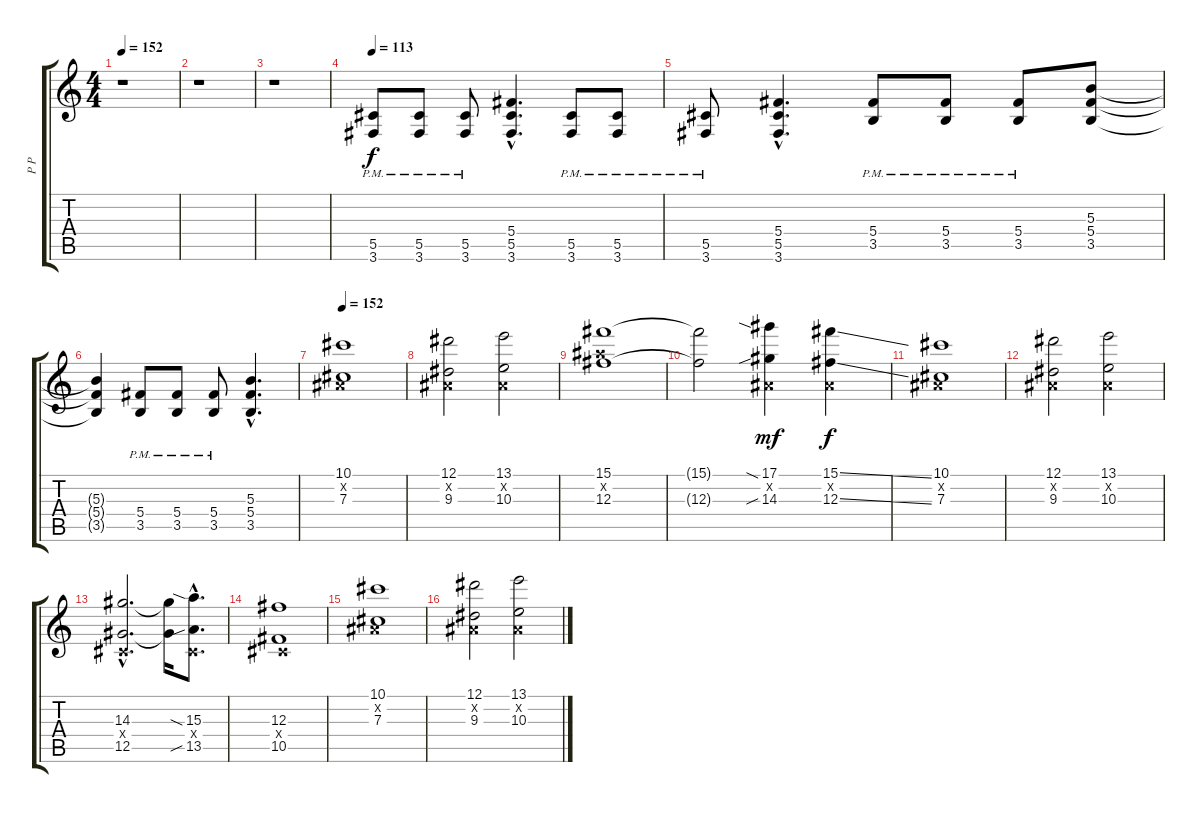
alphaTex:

\track ("P P" "P P") {instrument distortionguitar}
\staff {score tabs}
\tuning (Eb4 Bb3 Gb3 Db3 Ab2 Eb2) {hide}
\ts (4 4)
\tempo 152
\clef g2
\ks c
r.1{dy f} |
r.1 |
r.1 |
\tempo 113
(5.5{pm} 3.6{pm}).8{volume 13 instrument distortionguitar} (5.5{pm} 3.6{pm}).8 (5.5{pm} 3.6{pm}).8 (5.4{hac} 5.5{hac} 3.6{hac}).4{d} (5.5{pm} 3.6{pm}).8 (5.5{pm} 3.6{pm}).8 |
(5.5{pm} 3.6{pm}).8 (5.4{hac} 5.5{hac} 3.6{hac}).4{d} (5.4{pm} 3.5{pm}).8 (5.4{pm} 3.5{pm}).8 (5.4{pm} 3.5{pm}).8 (5.3 5.4 3.5).8 |
(5.3{t} 5.4{t} 3.5{t}).4 (5.4{pm} 3.5{pm}).8 (5.4{pm} 3.5{pm}).8 (5.4{pm} 3.5{pm}).8 (5.3{hac} 5.4{hac} 3.5{hac}).4{d} |
\tempo 152
(10.1 0.2{x} 7.3).1{volume 10} |
(12.1 0.2{x} 9.3).2 (13.1 0.2{x} 10.3).2 |
(15.1 12.2{x} 12.3).1 |
(15.1{t} 12.3{t}).2 (17.1{sia} 0.2{x} 14.3{sib}).4{dy mf} (15.1{ss} 0.2{x} 12.3{ss}).4{dy f} |
(10.1 0.2{x} 7.3).1 |
(12.1 0.2{x} 9.3).2 (13.1 0.2{x} 10.3).2 |
(14.3{hac} 0.4{hac x} 12.5{hac}).2{d} (14.3{t} 12.5{t}).16 (15.3{sia hac} 0.4{hac x} 13.5{sib hac}).8{d} |
(12.3 0.4{x} 10.5).1 |
(10.1 0.2{x} 7.3).1 |
(12.1 0.2{x} 9.3).2 (13.1 0.2{x} 10.3).2
